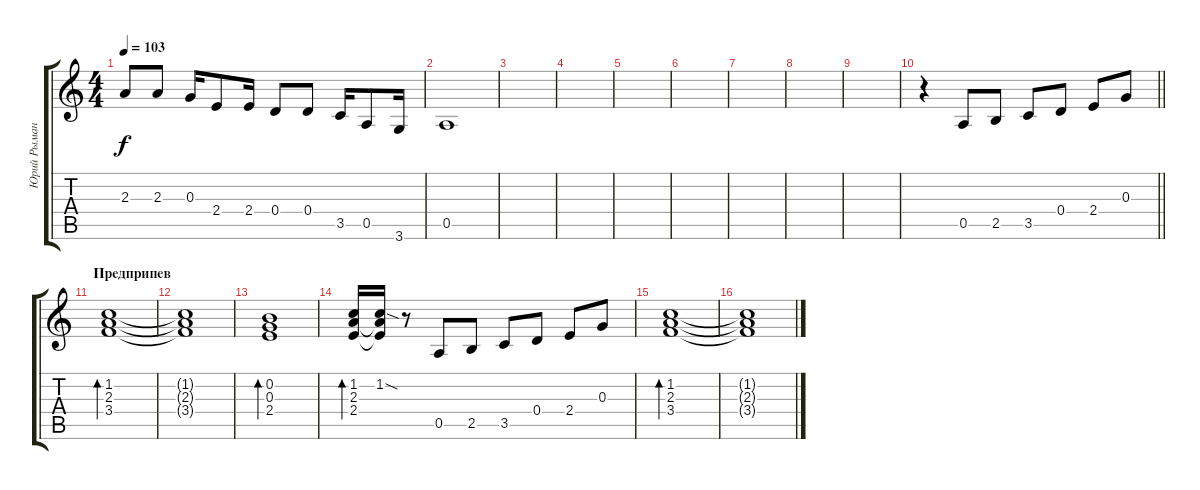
\track ("Юрий Рыманов (электро-гитара 2)" "Юрий Рыман") {instrument electricguitarjazz}
\staff {score tabs}
\tuning (E4 B3 G3 D3 A2 E2) {hide}
\ts (4 4)
\tempo 103
\clef g2
\ks c
2.3.8{dy f} 2.3.8 0.3.16 2.4.8 2.4.16 0.4.8 0.4.8 3.5.16 0.5.8 3.6.16 |
0.5.1 |
|
|
|
|
|
|
|
\barLineRight lightlight
r.4 0.5.8 2.5.8 3.5.8 0.4.8 2.4.8 0.3.8 |
\section ("" "Предприпев")
(1.2 2.3 3.4).1{bd 240} |
(1.2{t} 2.3{t} 3.4{t}).1 |
(0.2 0.3 2.4).1{bd 240} |
(1.2 2.3 2.4).16{bd 240} (1.2{sod} 2.3{t} 2.4{t}).16 r.8 0.5.8 2.5.8 3.5.8 0.4.8 2.4.8 0.3.8 |
(1.2 2.3 3.4).1{bd 240} |
(1.2{t} 2.3{t} 3.4{t}).1
